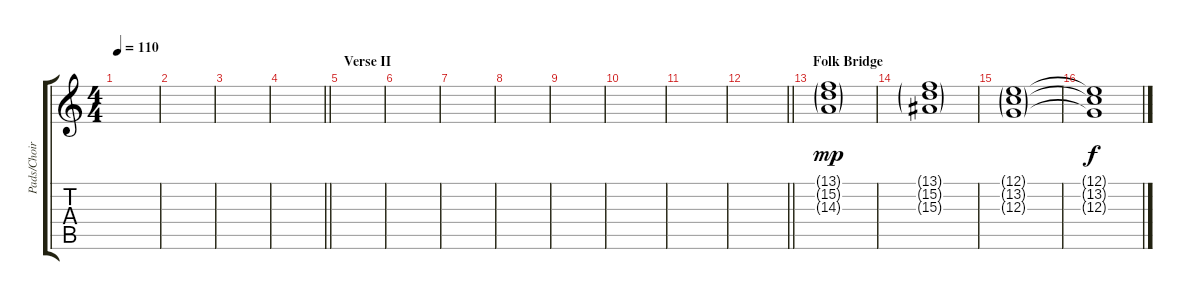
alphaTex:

\track ("Pads/Choirs" "Pads/Choir") {instrument choiraahs}
\staff {score tabs}
\tuning (E4 B3 G3 D3 A2 E2) {hide}
\ts (4 4)
\tempo 110
\clef g2
\ks c
|
|
|
\barLineRight lightlight
|
\section ("" "Verse II")
|
|
|
|
|
|
|
\barLineRight lightlight
|
\section ("" "Folk Bridge")
(13.1{g} 15.2{g} 14.3{g}).1{dy mp instrument stringensemble1} |
(13.1{g} 15.2{g} 15.3{g}).1 |
(12.1{g} 13.2{g} 12.3{g}).1 |
(12.1{t} 13.2{t} 12.3{t}).1{dy f}
